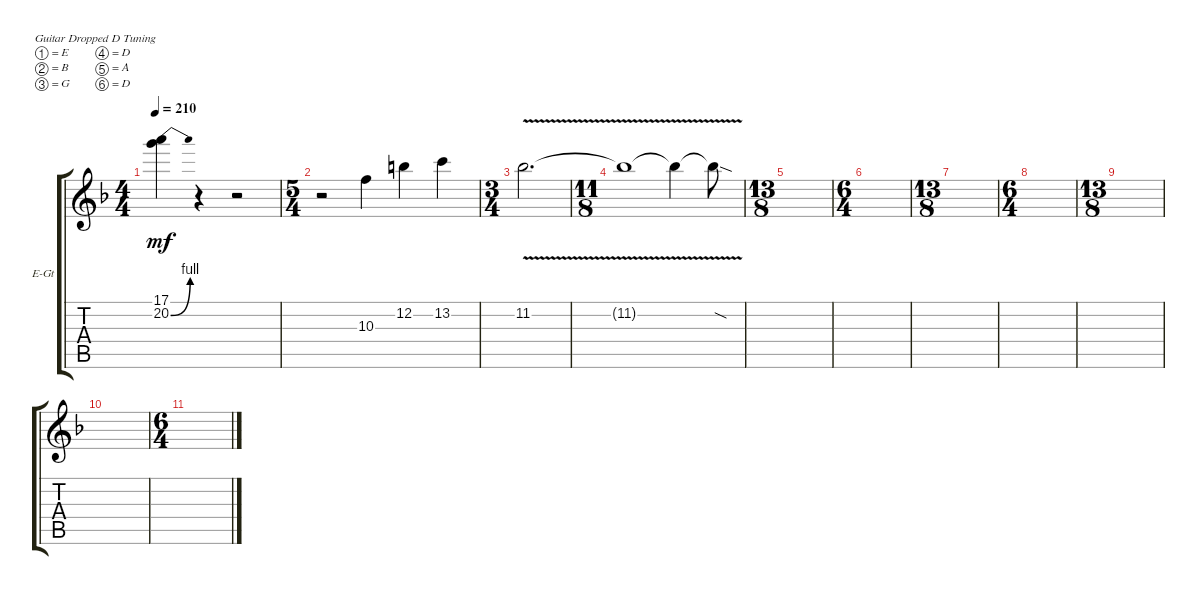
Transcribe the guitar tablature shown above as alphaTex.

\defaultSystemsLayout 4
\bracketExtendMode groupsimilarinstruments
\firstSystemTrackNameOrientation horizontal
\otherSystemsTrackNameOrientation horizontal
\track ("Electric Guitar2" "E-Gt") {solo instrument distortionguitar}
\staff {score tabs}
\tuning (E4 B3 G3 D3 A2 D2)
\ts (4 4)
\tempo 210
\clef g2
\ks f
(17.1 20.2{be (bend 0 0 15 4)}).4{dy mf instrument distortionguitar} r.4 r.2 |
\ts (5 4)
r.2 10.3.4 12.2.4 13.2.4 |
\ts (3 4)
11.2{v}.2{d} |
\ts (11 8)
11.2{v t}.1 11.2{v t}.4 11.2{v sod t}.8 |
\ts (13 8)
|
\ts (6 4)
|
\ts (13 8)
|
\ts (6 4)
|
\ts (13 8)
|
|
\ts (6 4)
